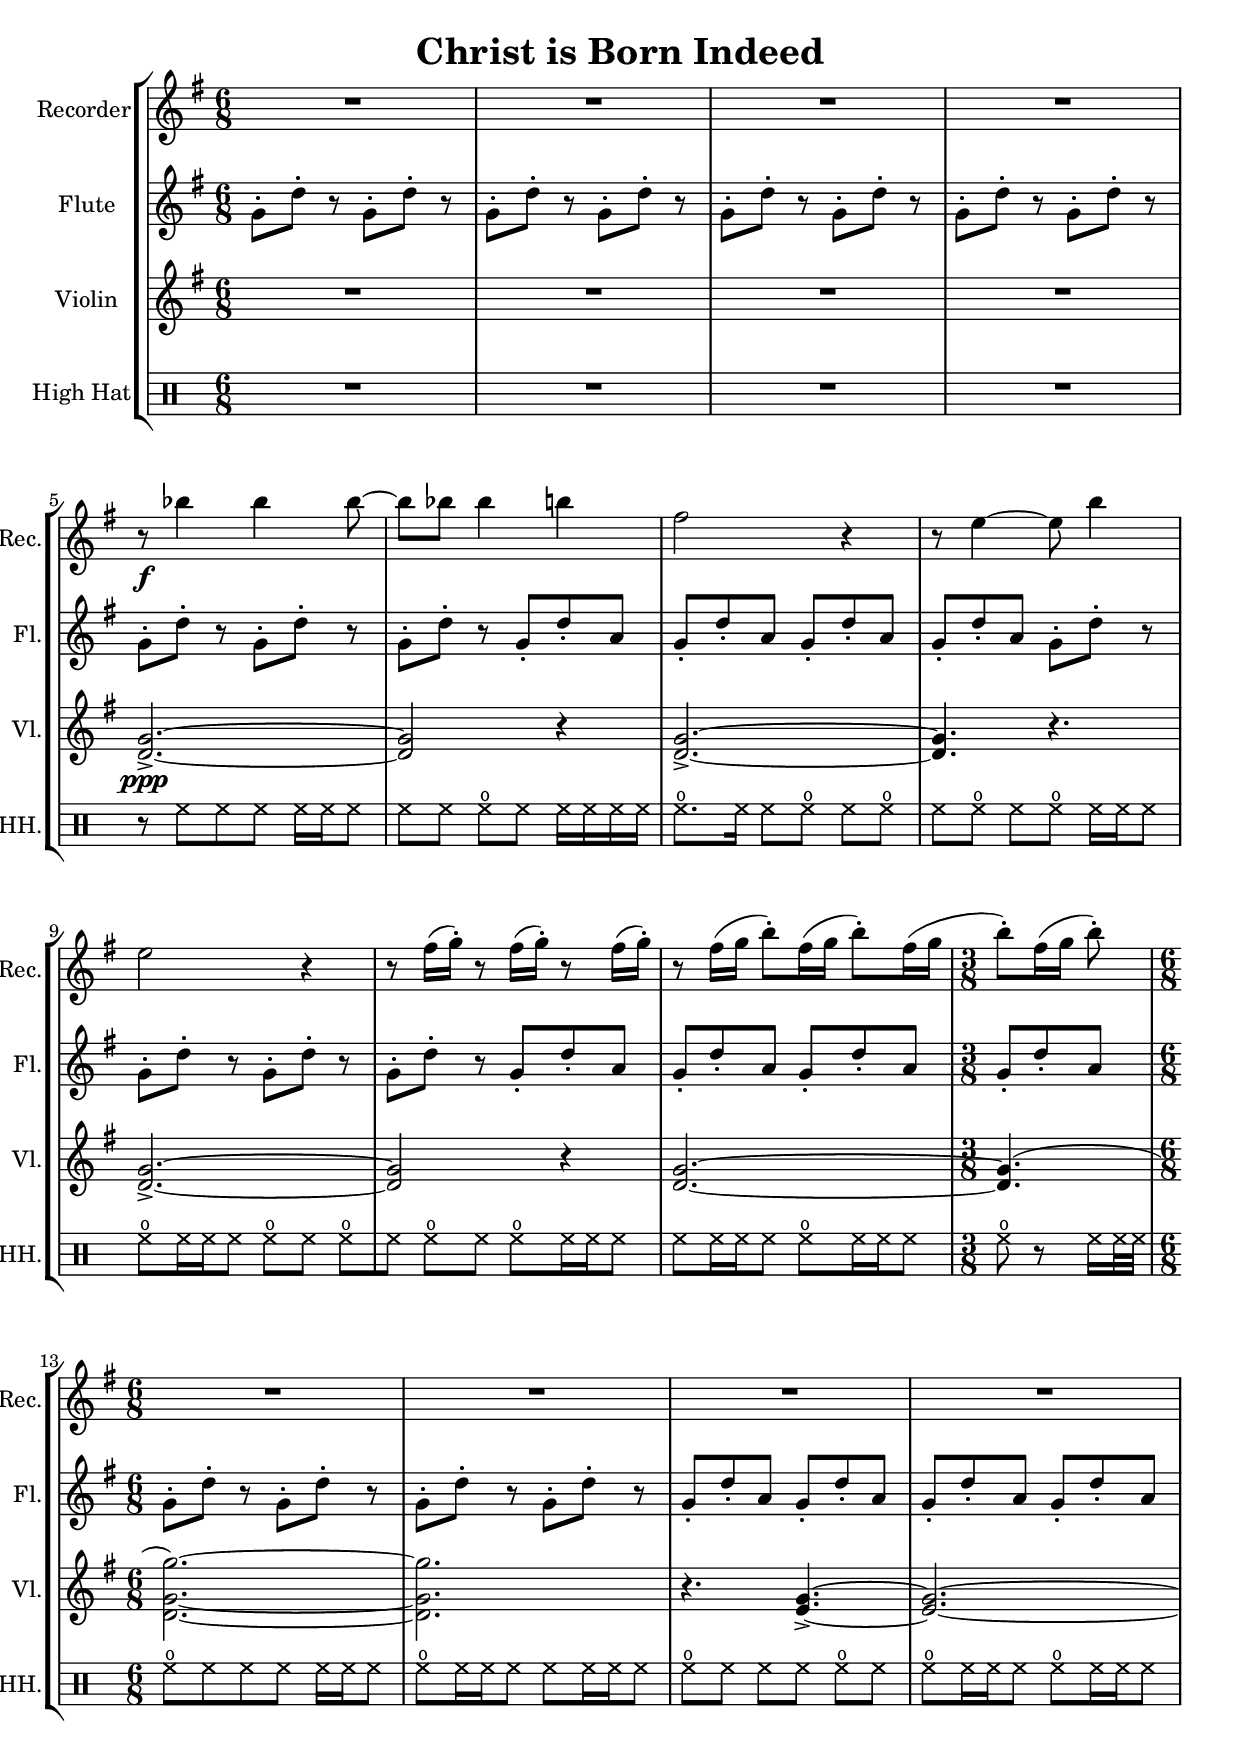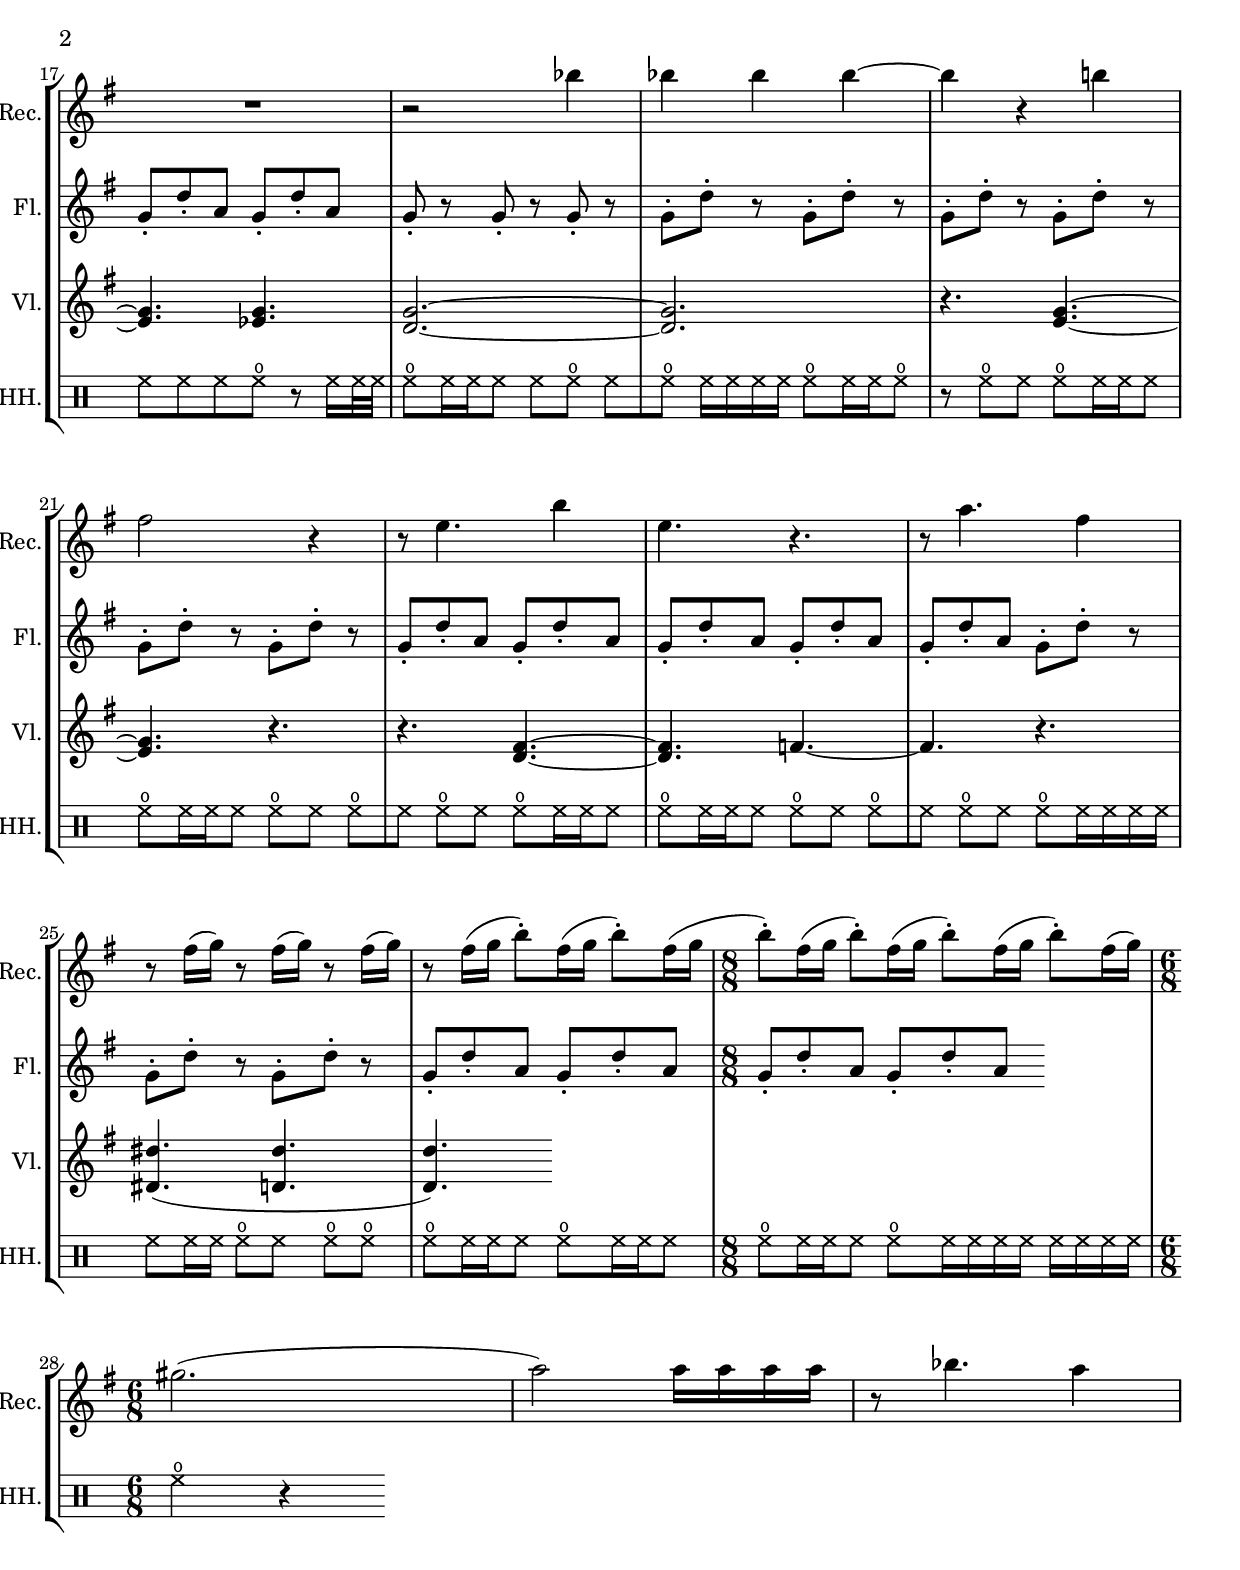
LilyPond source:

\version "2.20.0"  % necessary for upgrading to future LilyPond versions.

\header{
  title = "Christ is Born Indeed"
}

\score {
  \new StaffGroup <<
    \new Staff \with {
      instrumentName = "Recorder"
      shortInstrumentName = "Rec."
      midiInstrument = #"recorder"
    } \relative c''' {
      \key g \major
      \clef treble
      \time 6/8
      \repeat unfold 4 { R2. }
      \break
      % 5
      r8\f bes4 bes bes8~
      bes8 bes8 bes4 b4
      fis2 r4
      r8 e4~ e8 b'4
      \break
      
      % 9
      e,2 r4
      \repeat unfold 3 { r8 fis16( g-.) }
      r8 fis16([ g] b8-.[) fis16( g] b8-.[) fis16( g]
      \time 3/8
      b8-.)[ fis16( g] b8-.)
      \break
      
      % 13
      \time 6/8
      \repeat unfold 5 { R2. }
      % 18
      r2 bes4
      % 19
      bes4 bes bes~
      % 20
      bes4 r b
      % 21
      fis2 r4
      % 22
      r8 e4. b'4
      % 23
      e,4. r4.
      % 24
      r8 a4. fis4
      \break

      % 25
      \repeat unfold 3 { r8 fis16([ g]) }
      % 26
      r8 fis16([ g] b8-.[) fis16( g] b8-.[) fis16( g]
      % 27
      \time 8/8
      b8-.[) fis16( g] b8-.[) fis16( g] b8-.[) fis16( g] b8-.[) fis16( g])
      \break

      % 28
      \time 6/8
      gis2.(
      % 29
      a2) a16 a a a
      % 30
      r8 bes4. a4
    }
    % End Recorder

    \new Staff \with {
      instrumentName = "Flute"
      shortInstrumentName = "Fl."
      midiInstrument = #"flute"
    } \relative c'' {
      \key g \major
      \clef treble
      \time 6/8
      \repeat unfold 11 { g8-.[ d'-.] r }
      \repeat unfold 4 { g,-. d'-. a }
      % 9
      \repeat unfold 4 { g-.[ d'-.] r }
      \repeat unfold 4 { g,-. d'-. a }
      % 13
      \repeat unfold 4 { g-.[ d'-.] r }
      \repeat unfold 6 { g,-. d'-. a }
      g8-. r g-. r g-. r
      \repeat unfold 6 { g-.[ d'-.] r }
      \repeat unfold 5 { g,-. d'-. a }
      \repeat unfold 3 { g-.[ d'-.] r }
      \repeat unfold 4 { g,-.[ d'-. a] }
    }
    % End Flute

    \new Staff \with {
      instrumentName = "Violin"
      shortInstrumentName = "Vl."
      midiInstrument = #"violin"
    } \relative c'' {
      \key g \major
      \repeat unfold 4 { R2. }
      % 5
      <g d>2.->\ppp~
      <g d>2 r4
      <g d>2.->~
      <g d>4. r4.
      % 9
      <g d>2.->~
      <g d>2 r4
      <g d>2.~
      <g d>4.(
      % 13
      <g d g'>2.)~
      <g d g'>2.
      % 15
      r4.
      <g e>->~
      <g e>2.~
      \break

      % 17
      <g e>4. <g ees>4.
      % 18
      <g d>2.~
      % 19
      <g d>2.

      % 20
      r4. <g e>4.~
      % 21
      <g e>4. r4.
      % 22
      r4. <fis d>4.~
      % 23
      <fis d> <f>~
      % 24
      <f> r
      % 25
      <dis' dis,>( <dis d,>
      % 26
      <d d,>)
    }
    % End Violin

    \new DrumStaff \with {
      instrumentName = "High Hat"
      shortInstrumentName = "HH."
    } \drummode {
      \repeat unfold 4 { R2. }
      % 5
      r8 hihat8[ hh hh] hh16 hh hh8
      % 6
      hh8[ hh8] openhihat[ hh] hh16[ hh hh hh]
      % 7
      openhihat8.[ hh16] hh8[ openhihat]
      \repeat unfold 3 { hh[ openhihat] }
      hh16 hh hh8
      % 9
      openhihat8[ hh16 hh hh8] openhihat[ hh] openhihat[
      % 10
      hh8] openhihat[ hh8] openhihat[ hh16 hh hh8]
      % 11
      hh[ hh16 hh hh8] openhihat[ hh16 hh16 hh8]
      % 12
      openhihat r8 hh16 hh32 hh
      % 13
      openhihat8[ hh8 hh hh ] hh16 hh hh8
      % 14
      openhihat8[ hh16 hh hh8] hh[ hh16 hh hh8]
      % 15
      openhihat[ hh] hh[ hh] openhihat[ hh]
      % 16
      openhihat[ hh16 hh hh8] openhihat8[ hh16 hh hh8]
      % 17
      hh[ hh hh openhihat] r8 hh16 hh32 hh
      % 18
      openhihat8[ hh16 hh hh8] hh[ openhihat] hh[ openhihat]
      % 19
      hh16[ hh hh hh] openhihat8[ hh16 hh openhihat8]
      % 20
      r8 openhihat[ hh] openhihat[ hh16 hh hh8]
      % 21
      openhihat8[ hh16 hh hh8] openhihat[ hh] openhihat[
      % 22
      hh] openhihat[ hh] openhihat[ hh16 hh hh8]
      % 23
      openhihat8[ hh16 hh hh8] openhihat[ hh] openhihat[
      % 24
      hh] openhihat[ hh] openhihat[ hh16 hh16 hh16 hh16]
      % 25
      hh8[ hh16 hh] openhihat8[ hh] openhihat openhihat
      openhihat[ hh16 hh hh8] openhihat[ hh16 hh hh8]
      openhihat[ hh16 hh hh8] openhihat[ hh16 hh hh hh]
      hh[ hh hh hh] openhihat4 r
    }
    % End Hi Hat
  >>

  \layout {}
  \midi {
    \tempo 4 = 128
  }
}